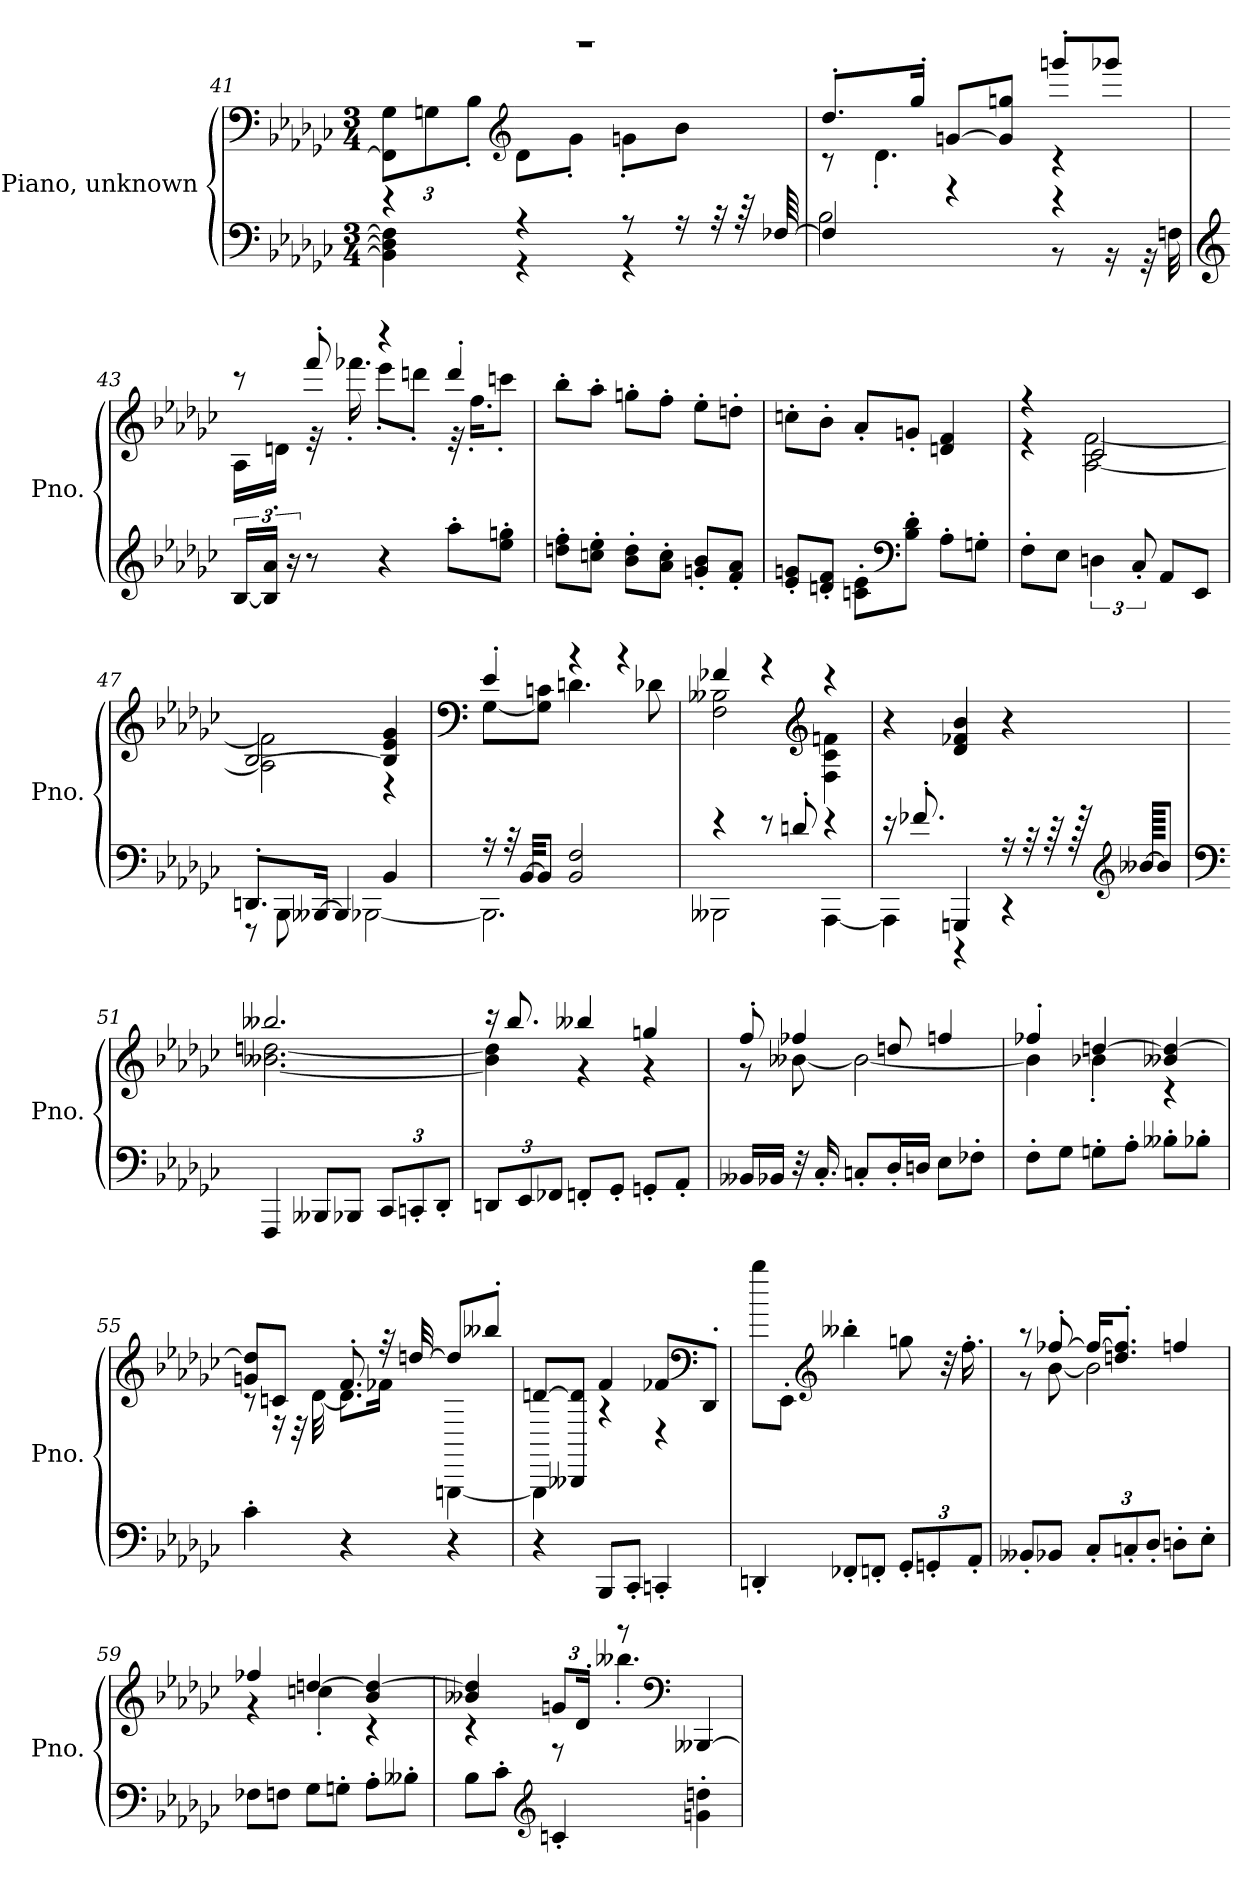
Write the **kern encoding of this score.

**kern	**kern
*part1	*part1
*staff2	*staff1
*I"Piano, unknown	*
*I'Pno.	*
*clefF4	*clefF4
*k[b-e-a-d-g-c-]	*k[b-e-a-d-g-c-]
*M3/4	*M3/4
=41	=41
*^	*^
*	*	*	*Xbrackettup
4r	4BB-\] 4D-\] 4F-\]	2.r	12FF-\] 12G-\L
.	.	.	12Gn\
.	.	.	12B-'\J
*	*	*clefG2	*
4r	4r	.	8d-\L
.	.	.	8g-'\J
8r	4r	.	8gn'\L
16r	.	.	8b-\J
32r	.	.	.
64r	.	.	.
[64F-X/	.	.	.
!!LO:PB:g=z	!!
=42	=42	=42	=42
4F-/]	2B-\	8.dd-'/L	8r
.	.	.	4.d-'\
.	.	16gg-'/Jk	.
4r	.	[8gn/L	.
.	.	8g/] 8ggn/J	.
4r	8r	8gggn'/L	4r
.	16r	8ggg-X/J	.
.	32r	.	.
.	32Fn\	.	.
*v	*v	*	*
=43	=43	=43
*clefG2	*	*
[24B-/LL	8r	16A-\LL
24B-/] 24a-/JJ	.	.
.	.	16dn'\JJ
24r	.	.
8r	8fff'/	32r
.	.	16.fff-X'\
4r	4r	8eee-'\L
.	.	8dddn'\J
8aa-'\L	4ddd'/	32r
.	.	16.ff'\KL
8ee-\' 8ggn\'J	.	8cccn'\J
*	*v	*v
=44	=44
8ddn\' 8ff\'L	8bb-'\L
8ccn\' 8ee-\'J	8aa-'\J
8b-\' 8dd\'L	8ggn'\L
8a-\' 8cc\'J	8ff'\J
8gn/' 8b-/'L	8ee-'\L
8f/' 8a-/'J	8ddn'\J
!!LO:LB:g=z
=45	=45
8e-/' 8gn/'L	8ccn'\L
8dn/' 8f/'J	8b-'\J
8cn\' 8e-\'L	8a-'/L
*clefF4	*
8B-\' 8d\'J	8gn'/J
8A-'\L	4dn/ 4f/
8Gn'\J	.
=46	=46
*	*^
8F'\L	4r	4r
8E-\J	.	.
6Dn\	2c-/	[2A-\ [2f\
12C-'/	.	.
8AA-/L	.	.
8EE-/J	.	.
=47	=47	=47
*^	*	*
8.DDn'/L	8r	[2B-/	2A-\] 2f\]
.	8BBB-\	.	.
[16BBB--X/Jk	.	.	.
4BBB--/]	[2BBB-X\	.	.
4BB-/	.	4B-/] 4e-/ 4g-/	4r
=48	=48	=48	=48
*	*	*clefF4	*
16r	2.BBB-\]	4e-'/	[8G-\L
32r	.	.	.
[32BB-/KKL	.	.	.
8BB-/J]	.	.	8G-\] 8cn\J
2BB-/ 2F/	.	4r	4.dn\
.	.	4r	.
.	.	.	8d-X\
!!LO:LB:g=z	!!
=49	=49	=49	=49
4r	2BBB--X\	4f-X/	2F\ 2B--X\
8r	.	4r	.
8dn'/	.	.	.
*	*	*clefG2	*
4r	[4AAA-\	4r	4F\ 4c-\ 4fn\
*	*	*v	*v
=50	=50	=50
16r	4AAA-\]	4r
8.f-X'/	.	.
4GGGn/	4r	4d-/ 4f-X/ 4b-/
16r	4r	4r
32r	.	.
64r	.	.
128r	.	.
*clefG2	*	*
[128b--X/KKKKL	.	.
8b--/J]	.	.
*v	*v	*
=51	=51
*clefF4	*
*	*^
4FFF/	2.bb--X/	[2.b--X\ [2.ddn\
8BBB--X/L	.	.
8BBB-X/J	.	.
*Xbrackettup	*	*
12CC-/L	.	.
12CCn'/	.	.
12DD-'/J	.	.
!!LO:LB:g=z	!!
=52	=52	=52
12DDn/L	16r	4b--\] 4dd\]
.	8.bb-/	.
12EE-/	.	.
12FF-X/J	.	.
8FFn'/L	4bb--X/	4r
8GG-'/J	.	.
8GGn'/L	4ggn/	4r
8AA-'/J	.	.
=53	=53	=53
16BB--X/LL	8ff'/	8r
16BB-X/JJ	.	.
32r	4ff-X/	[8b--X\
16.C-'/	.	.
8Cn'/L	.	2b--\_
16D-'/L	8ddn/	.
16Dn/JJ	.	.
8E-\L	4ffn/	.
8F-X'\J	.	.
=54	=54	=54
8F'\L	4ff-X'/	4b--\]
8G-\J	.	.
8Gn'\L	[4ddn/	4b-X'\
8A-'\J	.	.
8B--X'\L	4b--X/ 4dd/_	4r
8B-X'\J	.	.
!!LO:LB:g=z	!!
=55	=55	=55
4c-'\	8gn/ 8dd/]L	8r
.	8cn/J	16r
.	.	32r
.	.	[32d-\
4r	8.f'/	8.d-\L]
.	32r	16f-X\Jk
.	[32ddn/	.
4r	8dd/L]	[4GGGn\
.	8bb--X'/J	.
=56	=56	=56
4r	[8dn/L	4GGG\]
.	8BBB--X/ 8d/]J	.
8BBB-/L	4f/	4r
8CC-'/J	.	.
4CCn'/	8f-X/L	4r
*	*clefF4	*
.	8DD-'/J	.
*	*v	*v
=57	=57
4DDn'/	8bb-\L
.	8EE-'\J
*	*clefG2
8FF-X'/L	4bb--X'\
8FFn'/J	.
12GG-'/L	8ggn\
12GGn'/	.
.	32r
.	16.ff'\
12AA-'/J	.
!!LO:LB:g=z
=58	=58
*	*^
8BB--X'/L	8r	8r
8BB-X/J	[8ff-X'/	[8b-\
12C-'/L	16ff-/KL_	2b-\]
.	8.ddn/' 8.ff-/]'J	.
12Cn'/	.	.
12D-'/J	.	.
8Dn'\L	4ffn/	.
8E-'\J	.	.
=59	=59	=59
8F-X\L	4ff-X/	4r
8Fn\J	.	.
8G-\L	[4ddn/	4ccn'\
8Gn'\J	.	.
8A-'\L	4b-/ 4dd/_	4r
8B--X'\J	.	.
=60	=60	=60
8B-\L	4b--X/ 4dd/]	4r
8c-'\J	.	.
*clefG2	*	*
4cn'/	12gn/L	8r
.	24d-'/Jk	.
.	8r	4.bb--X'\
*	*clefF4	*
4gn\' 4ddn\'	[4BBB--X/	.
*	*v	*v
=	=
*-	*-
